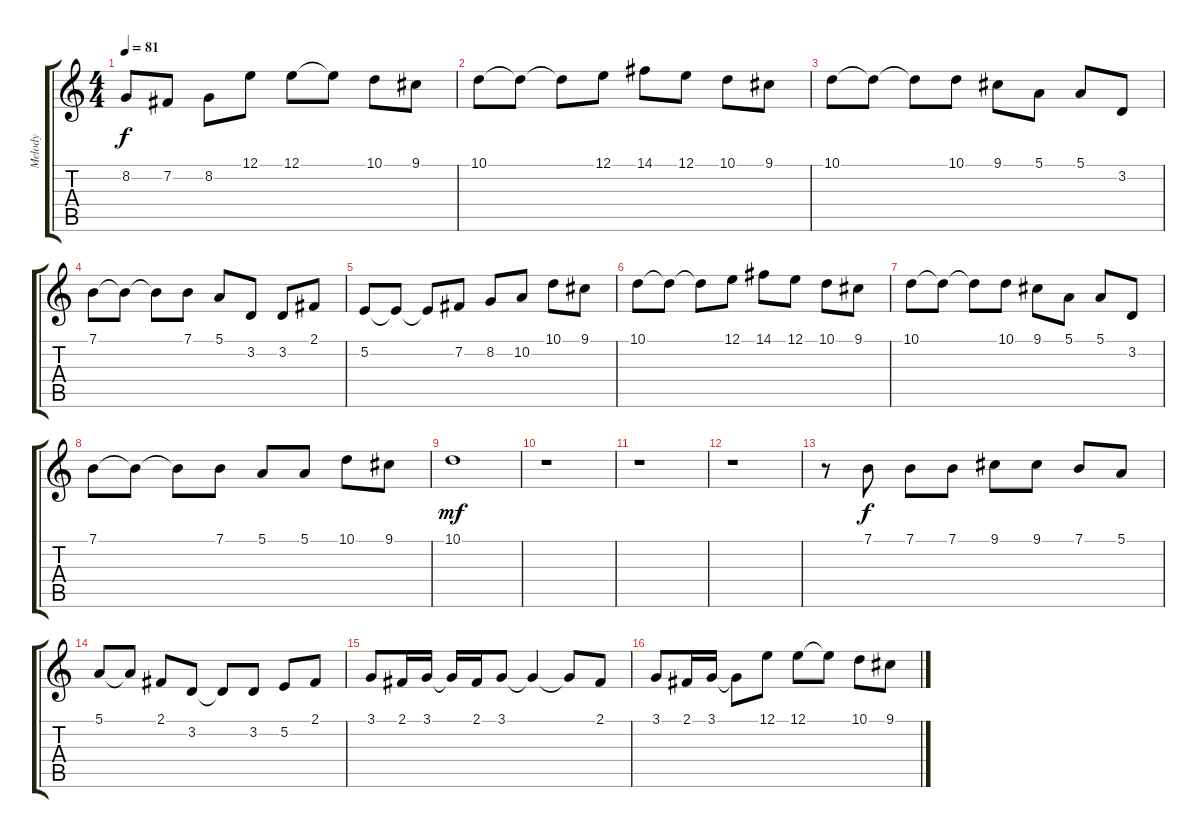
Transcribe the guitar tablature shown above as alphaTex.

\track ("Melody" "Melody") {instrument musicbox}
\staff {score tabs}
\tuning (E4 B3 G3 D3 A2 E2) {hide}
\ts (4 4)
\tempo 81
\clef g2
\ks c
8.2.8{dy f} 7.2.8 8.2.8 12.1.8 12.1.8 12.1{t}.8 10.1.8 9.1.8 |
10.1.8 10.1{t}.8 10.1{t}.8 12.1.8 14.1.8 12.1.8 10.1.8 9.1.8 |
10.1.8 10.1{t}.8 10.1{t}.8 10.1.8 9.1.8 5.1.8 5.1.8 3.2.8 |
7.1.8 7.1{t}.8 7.1{t}.8 7.1.8 5.1.8 3.2.8 3.2.8 2.1.8 |
5.2.8 5.2{t}.8 5.2{t}.8 7.2.8 8.2.8 10.2.8 10.1.8 9.1.8 |
10.1.8 10.1{t}.8 10.1{t}.8 12.1.8 14.1.8 12.1.8 10.1.8 9.1.8 |
10.1.8 10.1{t}.8 10.1{t}.8 10.1.8 9.1.8 5.1.8 5.1.8 3.2.8 |
7.1.8 7.1{t}.8 7.1{t}.8 7.1.8 5.1.8 5.1.8 10.1.8 9.1.8 |
10.1.1{dy mf} |
r.1 |
r.1 |
r.1 |
r.8 7.1.8{dy f} 7.1.8 7.1.8 9.1.8 9.1.8 7.1.8 5.1.8 |
5.1.8 5.1{t}.8 2.1.8 3.2.8 3.2{t}.8 3.2.8 5.2.8 2.1.8 |
3.1.8 2.1.16 3.1.16 3.1{t}.16 2.1.16 3.1.8 3.1{t}.4 3.1{t}.8 2.1.8 |
3.1.8 2.1.16 3.1.16 3.1{t}.8 12.1.8 12.1.8 12.1{t}.8 10.1.8 9.1.8
